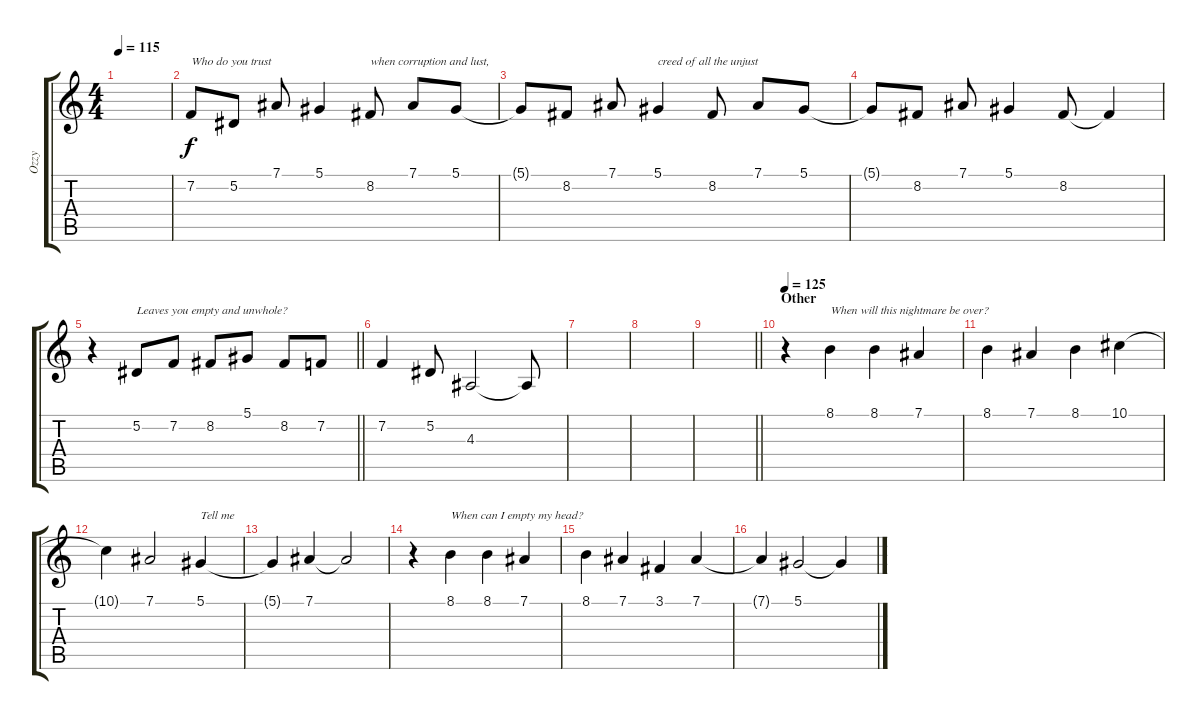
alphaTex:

\track ("Ozzy" "Ozzy") {instrument harmonica}
\staff {score tabs}
\tuning (Eb4 Bb3 Gb3 Db3 Ab2 Eb2) {hide}
\ts (4 4)
\tempo 115
\clef g2
\ks c
|
7.2.8{txt "Who do you trust"} 5.2.8 7.1.8 5.1.4 8.2.8{txt "when corruption and lust, "} 7.1.8 5.1.8 |
5.1{t}.8 8.2.8 7.1.8 5.1.4{txt "creed of all the unjust"} 8.2.8 7.1.8 5.1.8 |
5.1{t}.8 8.2.8 7.1.8 5.1.4 8.2.8 8.2{t}.4 |
\barLineRight lightlight
r.4 5.2.8{txt "Leaves you empty and unwhole?"} 7.2.8 8.2.8 5.1.8 8.2.8 7.2.8 |
7.2.4 5.2.8 4.3.2 4.3{t}.8 |
|
|
\barLineRight lightlight
|
\section ("" "Other")
\tempo 125
r.4 8.1.4{txt "When will this nightmare be over?"} 8.1.4 7.1.4 |
8.1.4 7.1.4 8.1.4 10.1.4 |
10.1{t}.4 7.1.2 5.1.4{txt "Tell me"} |
5.1{t}.4 7.1.4 7.1{t}.2 |
r.4 8.1.4{txt "When can I empty my head?"} 8.1.4 7.1.4 |
8.1.4 7.1.4 3.1.4 7.1.4 |
7.1{t}.4 5.1.2 5.1{t}.4
